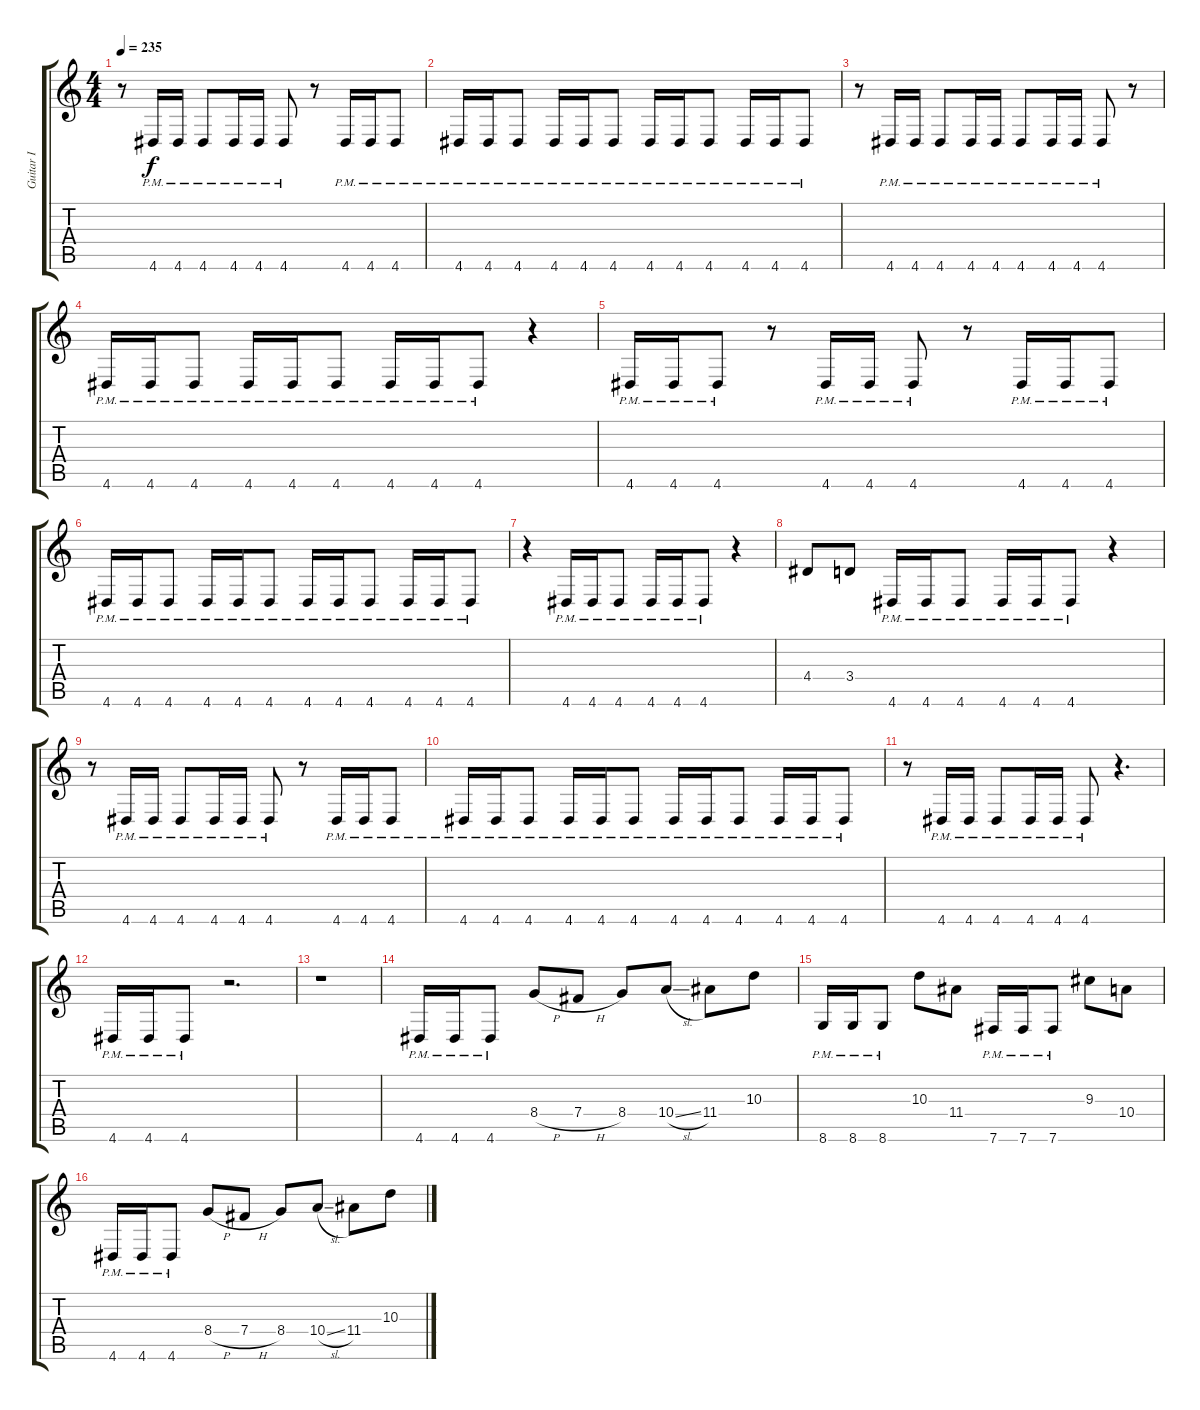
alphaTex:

\track ("Guitar I" "Guitar I") {instrument distortionguitar}
\staff {score tabs}
\tuning (Db4 Ab3 E3 B2 Gb2 B1) {hide}
\ts (4 4)
\tempo 235
\clef g2
\ks c
r.8{dy f} 4.6{pm}.16 4.6{pm}.16 4.6{pm}.8 4.6{pm}.16 4.6{pm}.16 4.6{pm}.8 r.8 4.6{pm}.16 4.6{pm}.16 4.6{pm}.8 |
4.6{pm}.16 4.6{pm}.16 4.6{pm}.8 4.6{pm}.16 4.6{pm}.16 4.6{pm}.8 4.6{pm}.16 4.6{pm}.16 4.6{pm}.8 4.6{pm}.16 4.6{pm}.16 4.6{pm}.8 |
r.8 4.6{pm}.16 4.6{pm}.16 4.6{pm}.8 4.6{pm}.16 4.6{pm}.16 4.6{pm}.8 4.6{pm}.16 4.6{pm}.16 4.6{pm}.8 r.8 |
4.6{pm}.16 4.6{pm}.16 4.6{pm}.8 4.6{pm}.16 4.6{pm}.16 4.6{pm}.8 4.6{pm}.16 4.6{pm}.16 4.6{pm}.8 r.4 |
4.6{pm}.16 4.6{pm}.16 4.6{pm}.8 r.8 4.6{pm}.16 4.6{pm}.16 4.6{pm}.8 r.8 4.6{pm}.16 4.6{pm}.16 4.6{pm}.8 |
4.6{pm}.16 4.6{pm}.16 4.6{pm}.8 4.6{pm}.16 4.6{pm}.16 4.6{pm}.8 4.6{pm}.16 4.6{pm}.16 4.6{pm}.8 4.6{pm}.16 4.6{pm}.16 4.6{pm}.8 |
r.4 4.6{pm}.16 4.6{pm}.16 4.6{pm}.8 4.6{pm}.16 4.6{pm}.16 4.6{pm}.8 r.4 |
4.4.8 3.4.8 4.6{pm}.16 4.6{pm}.16 4.6{pm}.8 4.6{pm}.16 4.6{pm}.16 4.6{pm}.8 r.4 |
r.8 4.6{pm}.16 4.6{pm}.16 4.6{pm}.8 4.6{pm}.16 4.6{pm}.16 4.6{pm}.8 r.8 4.6{pm}.16 4.6{pm}.16 4.6{pm}.8 |
4.6{pm}.16 4.6{pm}.16 4.6{pm}.8 4.6{pm}.16 4.6{pm}.16 4.6{pm}.8 4.6{pm}.16 4.6{pm}.16 4.6{pm}.8 4.6{pm}.16 4.6{pm}.16 4.6{pm}.8 |
r.8 4.6{pm}.16 4.6{pm}.16 4.6{pm}.8 4.6{pm}.16 4.6{pm}.16 4.6{pm}.8 r.4{d} |
4.6{pm}.16 4.6{pm}.16 4.6{pm}.8 r.2{d} |
r.1 |
4.6{pm}.16 4.6{pm}.16 4.6{pm}.8 8.4{h}.8 7.4{h}.8 8.4.8 10.4{sl}.8 11.4.8 10.3.8 |
8.6{pm}.16 8.6{pm}.16 8.6{pm}.8 10.3.8 11.4.8 7.6{pm}.16 7.6{pm}.16 7.6{pm}.8 9.3.8 10.4.8 |
4.6{pm}.16 4.6{pm}.16 4.6{pm}.8 8.4{h}.8 7.4{h}.8 8.4.8 10.4{sl}.8 11.4.8 10.3.8
